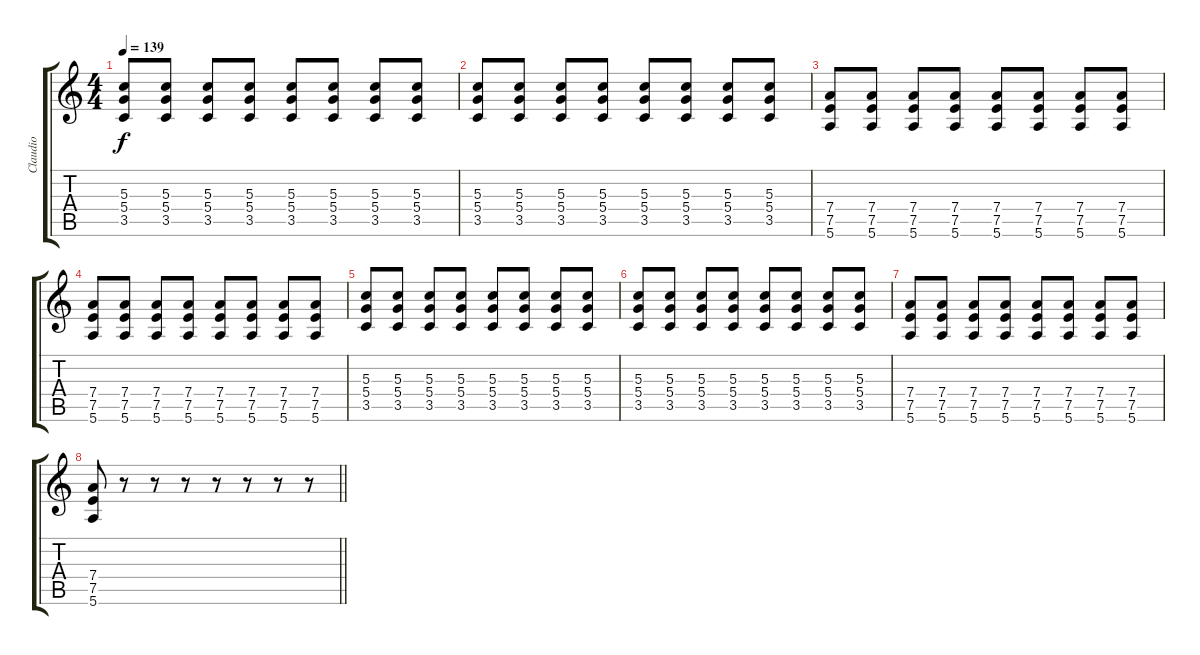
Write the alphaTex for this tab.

\track ("Claudio" "Claudio") {instrument overdrivenguitar}
\staff {score tabs}
\tuning (E4 B3 G3 D3 A2 E2) {hide}
\ts (4 4)
\tempo 139
\clef g2
\ks c
(5.3 5.4 3.5).8{dy f} (5.3 5.4 3.5).8 (5.3 5.4 3.5).8 (5.3 5.4 3.5).8 (5.3 5.4 3.5).8 (5.3 5.4 3.5).8 (5.3 5.4 3.5).8 (5.3 5.4 3.5).8 |
(5.3 5.4 3.5).8 (5.3 5.4 3.5).8 (5.3 5.4 3.5).8 (5.3 5.4 3.5).8 (5.3 5.4 3.5).8 (5.3 5.4 3.5).8 (5.3 5.4 3.5).8 (5.3 5.4 3.5).8 |
(7.4 7.5 5.6).8 (7.4 7.5 5.6).8 (7.4 7.5 5.6).8 (7.4 7.5 5.6).8 (7.4 7.5 5.6).8 (7.4 7.5 5.6).8 (7.4 7.5 5.6).8 (7.4 7.5 5.6).8 |
(7.4 7.5 5.6).8 (7.4 7.5 5.6).8 (7.4 7.5 5.6).8 (7.4 7.5 5.6).8 (7.4 7.5 5.6).8 (7.4 7.5 5.6).8 (7.4 7.5 5.6).8 (7.4 7.5 5.6).8 |
(5.3 5.4 3.5).8 (5.3 5.4 3.5).8 (5.3 5.4 3.5).8 (5.3 5.4 3.5).8 (5.3 5.4 3.5).8 (5.3 5.4 3.5).8 (5.3 5.4 3.5).8 (5.3 5.4 3.5).8 |
(5.3 5.4 3.5).8 (5.3 5.4 3.5).8 (5.3 5.4 3.5).8 (5.3 5.4 3.5).8 (5.3 5.4 3.5).8 (5.3 5.4 3.5).8 (5.3 5.4 3.5).8 (5.3 5.4 3.5).8 |
(7.4 7.5 5.6).8 (7.4 7.5 5.6).8 (7.4 7.5 5.6).8 (7.4 7.5 5.6).8 (7.4 7.5 5.6).8 (7.4 7.5 5.6).8 (7.4 7.5 5.6).8 (7.4 7.5 5.6).8 |
\barLineRight lightlight
(7.4 7.5 5.6).8 r.8 r.8 r.8 r.8 r.8 r.8 r.8
